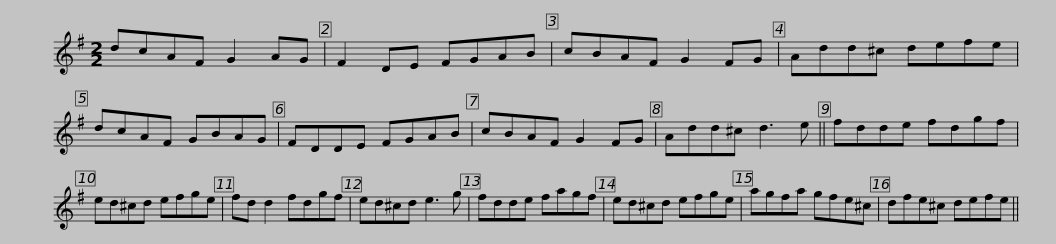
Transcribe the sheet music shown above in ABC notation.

X:1
L:1/8
M:2/2
I:linebreak $
K:G
V:1 treble
V:1
 dcAF G2 AG | F2 DE FGAB | cBAF G2 FG | Add^c defe | dcAF GBAG | %5
 FDDE FGAB |$ cBAF G2 FG | Add^c d3 e || fdde fdgf | ed^cd efge | %10
 fd d2 fdgf | ed^cd e3 g |$ fdde fagf | ed^cd efge | agfa gfe^c | %15
 dfe^c defe || %16
